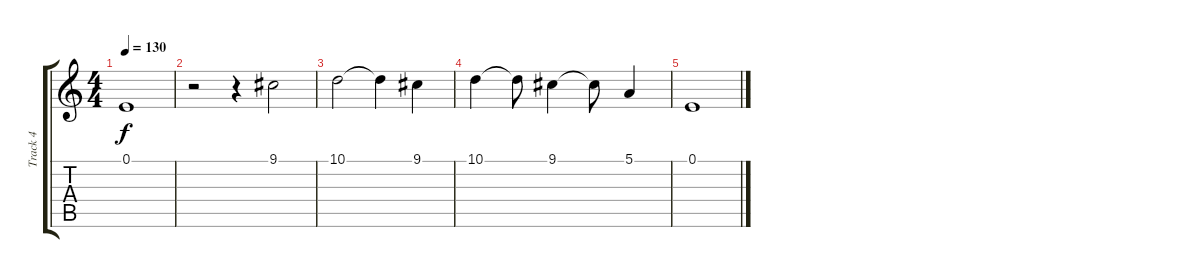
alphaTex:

\track ("Track 4" "Track 4") {instrument harmonica}
\staff {score tabs}
\tuning (E4 B3 G3 D3 A2 E2) {hide}
\ts (4 4)
\tempo 130
\clef g2
\ks c
0.1.1{dy f} |
r.2 r.4 9.1.2 |
10.1.2 10.1{t}.4 9.1.4 |
10.1.4 10.1{t}.8 9.1.4 9.1{t}.8 5.1.4 |
0.1.1
